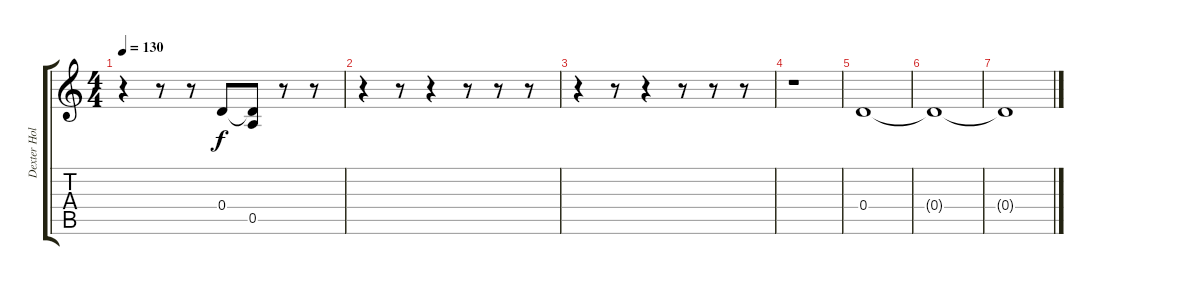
\track ("Dexter Holland" "Dexter Hol") {instrument electricguitarclean}
\staff {score tabs}
\tuning (E4 B3 G3 D3 A2 E2) {hide}
\ts (4 4)
\tempo 130
\clef g2
\ks c
r.4{dy f} r.8 r.8 0.4.8 (0.4{t} 0.5).8 r.8 r.8 |
r.4 r.8 r.4 r.8 r.8 r.8 |
r.4 r.8 r.4 r.8 r.8 r.8 |
r.1 |
0.4.1 |
0.4{t}.1 |
0.4{t}.1
